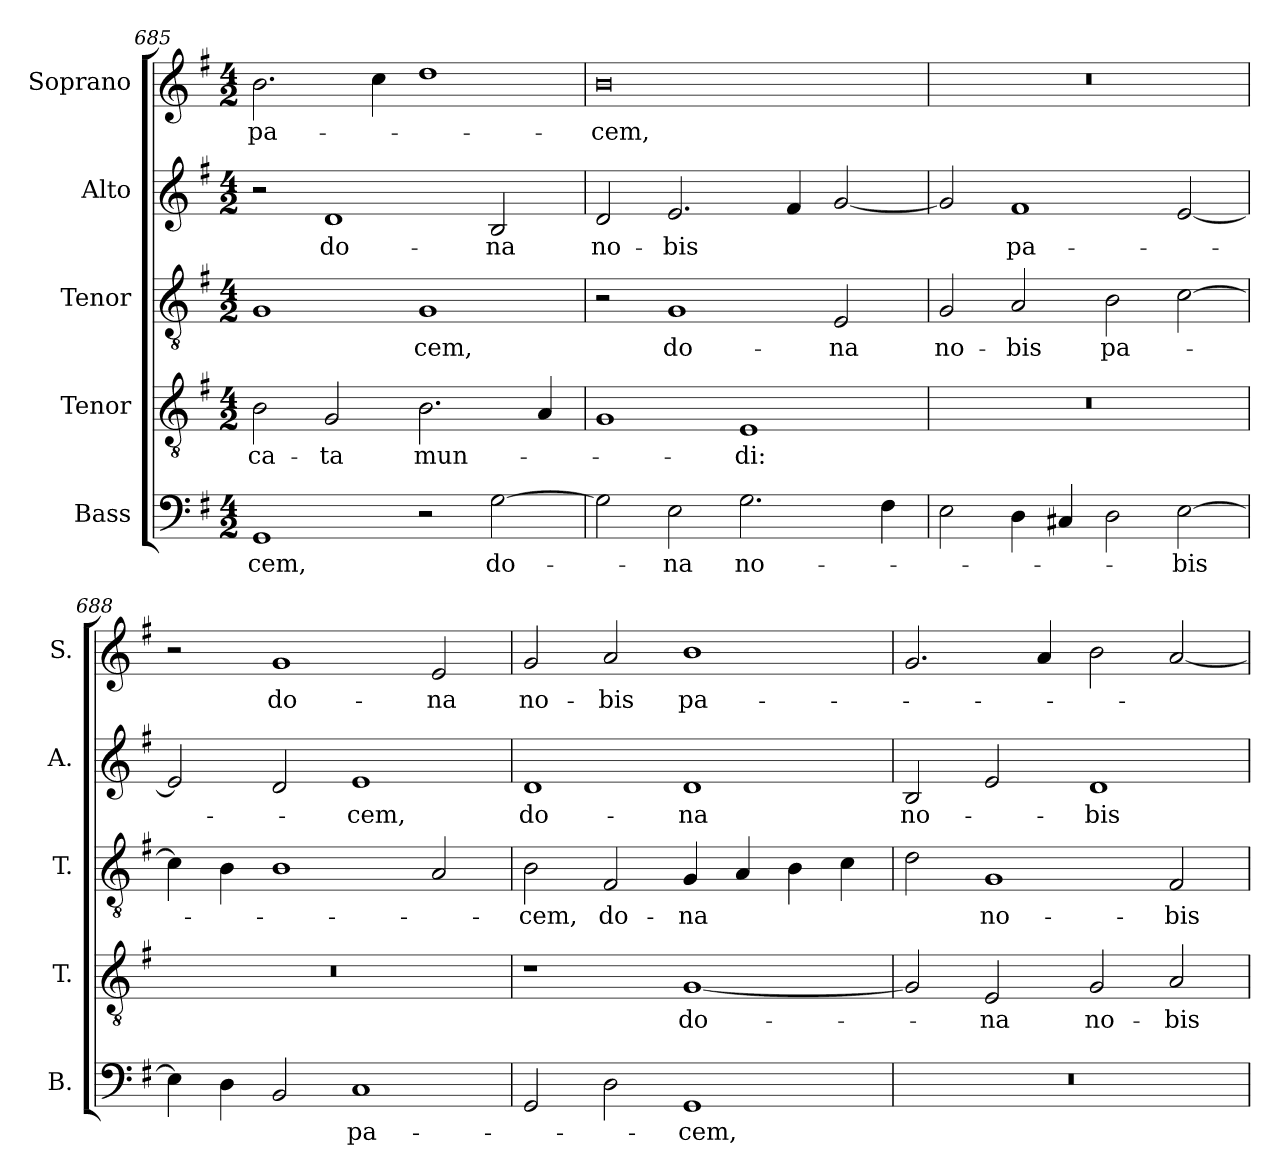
**kern	**text	**kern	**text	**kern	**text	**kern	**text	**kern	**text
*part5	*part5	*part4	*part4	*part3	*part3	*part2	*part2	*part1	*part1
*staff5	*staff5	*staff4	*staff4	*staff3	*staff3	*staff2	*staff2	*staff1	*staff1
*I"Bass	*	*I"Tenor	*	*I"Tenor	*	*I"Alto	*	*I"Soprano	*
*I'B.	*	*I'T.	*	*I'T.	*	*I'A.	*	*I'S.	*
*clefF4	*	*clefGv2	*	*clefGv2	*	*clefG2	*	*clefG2	*
*	*	*ITrd7c12	*	*ITrd7c12	*	*	*	*	*
*k[f#]	*	*k[f#]	*	*k[f#]	*	*k[f#]	*	*k[f#]	*
*G:	*	*G:	*	*G:	*	*G:	*	*G:	*
*M4/2	*	*M4/2	*	*M4/2	*	*M4/2	*	*M4/2	*
=685	=685	=685	=685	=685	=685	=685	=685	=685	=685
!	!LO:LY:b:color=#000000	!	!	!	!	!	!	!	!
!	!	!	!LO:LY:b:color=#000000	!	!	!	!	!	!
!	!	!	!	!	!	!	!	!	!LO:LY:b:color=#000000
1GGi	-cem,	2BBi\	-ca-	1GGi	.	2r	.	2.bi\	pa-
!	!	!	!LO:LY:b:color=#000000	!	!	!	!	!	!
!	!	!	!	!	!	!	!LO:LY:b:color=#000000	!	!
.	.	2GGi/	-ta	.	.	1di	do-	.	.
.	.	.	.	.	.	.	.	4cci\	.
!	!	!	!LO:LY:b:color=#000000	!	!	!	!	!	!
!	!	!	!	!	!LO:LY:b:color=#000000	!	!	!	!
2r	.	2.BBi\	mun-	1GGi	-cem,	.	.	1ddi	.
!	!LO:LY:b:color=#000000	!	!	!	!	!	!	!	!
!	!	!	!	!	!	!	!LO:LY:b:color=#000000	!	!
[2Gi\	do-	.	.	.	.	2Bi/	-na	.	.
.	.	4AAi/	.	.	.	.	.	.	.
=686	=686	=686	=686	=686	=686	=686	=686	=686	=686
!	!	!	!	!	!	!	!LO:LY:b:color=#000000	!	!
!	!	!	!	!	!	!	!	!	!LO:LY:b:color=#000000
2Gi\]	.	1GGi	.	2r	.	2di/	no-	0bi	-cem,
!	!LO:LY:b:color=#000000	!	!	!	!	!	!	!	!
!	!	!	!	!	!LO:LY:b:color=#000000	!	!	!	!
!	!	!	!	!	!	!	!LO:LY:b:color=#000000	!	!
2Ei\	-na	.	.	1GGi	do-	2.ei/	-bis	.	.
!	!LO:LY:b:color=#000000	!	!	!	!	!	!	!	!
!	!	!	!LO:LY:b:color=#000000	!	!	!	!	!	!
2.Gi\	no-	1EEi	-di:	.	.	.	.	.	.
.	.	.	.	.	.	4f#i/	.	.	.
!	!	!	!	!	!LO:LY:b:color=#000000	!	!	!	!
.	.	.	.	2EEi/	-na	[2gi/	.	.	.
4F#i\	.	.	.	.	.	.	.	.	.
=687	=687	=687	=687	=687	=687	=687	=687	=687	=687
!	!	!LO:N:vis=1	!	!	!	!	!	!	!
!	!	!	!	!	!LO:LY:b:color=#000000	!	!	!LO:N:vis=1	!
2Ei\	.	0r	.	2GGi/	no-	2gi/]	.	0r	.
!	!	!	!	!	!LO:LY:b:color=#000000	!	!	!	!
!	!	!	!	!	!	!	!LO:LY:b:color=#000000	!	!
4Di\	.	.	.	2AAi/	-bis	1f#i	pa-	.	.
4C#Xi/	.	.	.	.	.	.	.	.	.
!	!	!	!	!	!LO:LY:b:color=#000000	!	!	!	!
2Di\	.	.	.	2BBi\	pa-	.	.	.	.
!	!LO:LY:b:color=#000000	!	!	!	!	!	!	!	!
[2Ei\	-bis	.	.	[2Ci\	.	[2ei/	.	.	.
!!LO:LB:g=z
=688	=688	=688	=688	=688	=688	=688	=688	=688	=688
!	!	!LO:N:vis=1	!	!	!	!	!	!	!
4Ei\]	.	0r	.	4Ci\]	.	2ei/]	.	2r	.
4Di\	.	.	.	4BBi\	.	.	.	.	.
!	!	!	!	!	!	!	!	!	!LO:LY:b:color=#000000
2BBi/	.	.	.	1BBi	.	2di/	.	1gi	do-
!	!LO:LY:b:color=#000000	!	!	!	!	!	!	!	!
!	!	!	!	!	!	!	!LO:LY:b:color=#000000	!	!
1Ci	pa-	.	.	.	.	1ei	-cem,	.	.
!	!	!	!	!	!	!	!	!	!LO:LY:b:color=#000000
.	.	.	.	2AAi/	.	.	.	2ei/	-na
=689	=689	=689	=689	=689	=689	=689	=689	=689	=689
!	!	!	!	!	!LO:LY:b:color=#000000	!	!	!	!
!	!	!	!	!	!	!	!LO:LY:b:color=#000000	!	!
!	!	!	!	!	!	!	!	!	!LO:LY:b:color=#000000
2GGi/	.	1r	.	2BBi\	-cem,	1di	do-	2gi/	no-
!	!	!	!	!	!LO:LY:b:color=#000000	!	!	!	!
!	!	!	!	!	!	!	!	!	!LO:LY:b:color=#000000
2Di\	.	.	.	2FF#i/	do-	.	.	2ai/	-bis
!	!LO:LY:b:color=#000000	!	!	!	!	!	!	!	!
!	!	!	!LO:LY:b:color=#000000	!	!	!	!	!	!
!	!	!	!	!	!LO:LY:b:color=#000000	!	!	!	!
!	!	!	!	!	!	!	!LO:LY:b:color=#000000	!	!
!	!	!	!	!	!	!	!	!	!LO:LY:b:color=#000000
1GGi	-cem,	[1GGi	do-	4GGi/	-na	1di	-na	1bi	pa-
.	.	.	.	4AAi/	.	.	.	.	.
.	.	.	.	4BBi\	.	.	.	.	.
.	.	.	.	4Ci\	.	.	.	.	.
=690	=690	=690	=690	=690	=690	=690	=690	=690	=690
!LO:N:vis=1	!	!	!	!	!	!	!	!	!
!	!	!	!	!	!	!	!LO:LY:b:color=#000000	!	!
0r	.	2GGi/]	.	2Di\	.	2Bi/	no-	2.gi/	.
!	!	!	!LO:LY:b:color=#000000	!	!	!	!	!	!
!	!	!	!	!	!LO:LY:b:color=#000000	!	!	!	!
.	.	2EEi/	-na	1GGi	no-	2ei/	.	.	.
.	.	.	.	.	.	.	.	4ai/	.
!	!	!	!LO:LY:b:color=#000000	!	!	!	!	!	!
!	!	!	!	!	!	!	!LO:LY:b:color=#000000	!	!
.	.	2GGi/	no-	.	.	1di	-bis	2bi\	.
!	!	!	!LO:LY:b:color=#000000	!	!	!	!	!	!
!	!	!	!	!	!LO:LY:b:color=#000000	!	!	!	!
.	.	2AAi/	-bis	2FF#i/	-bis	.	.	[2ai/	.
=	=	=	=	=	=	=	=	=	=
*-	*-	*-	*-	*-	*-	*-	*-	*-	*-
